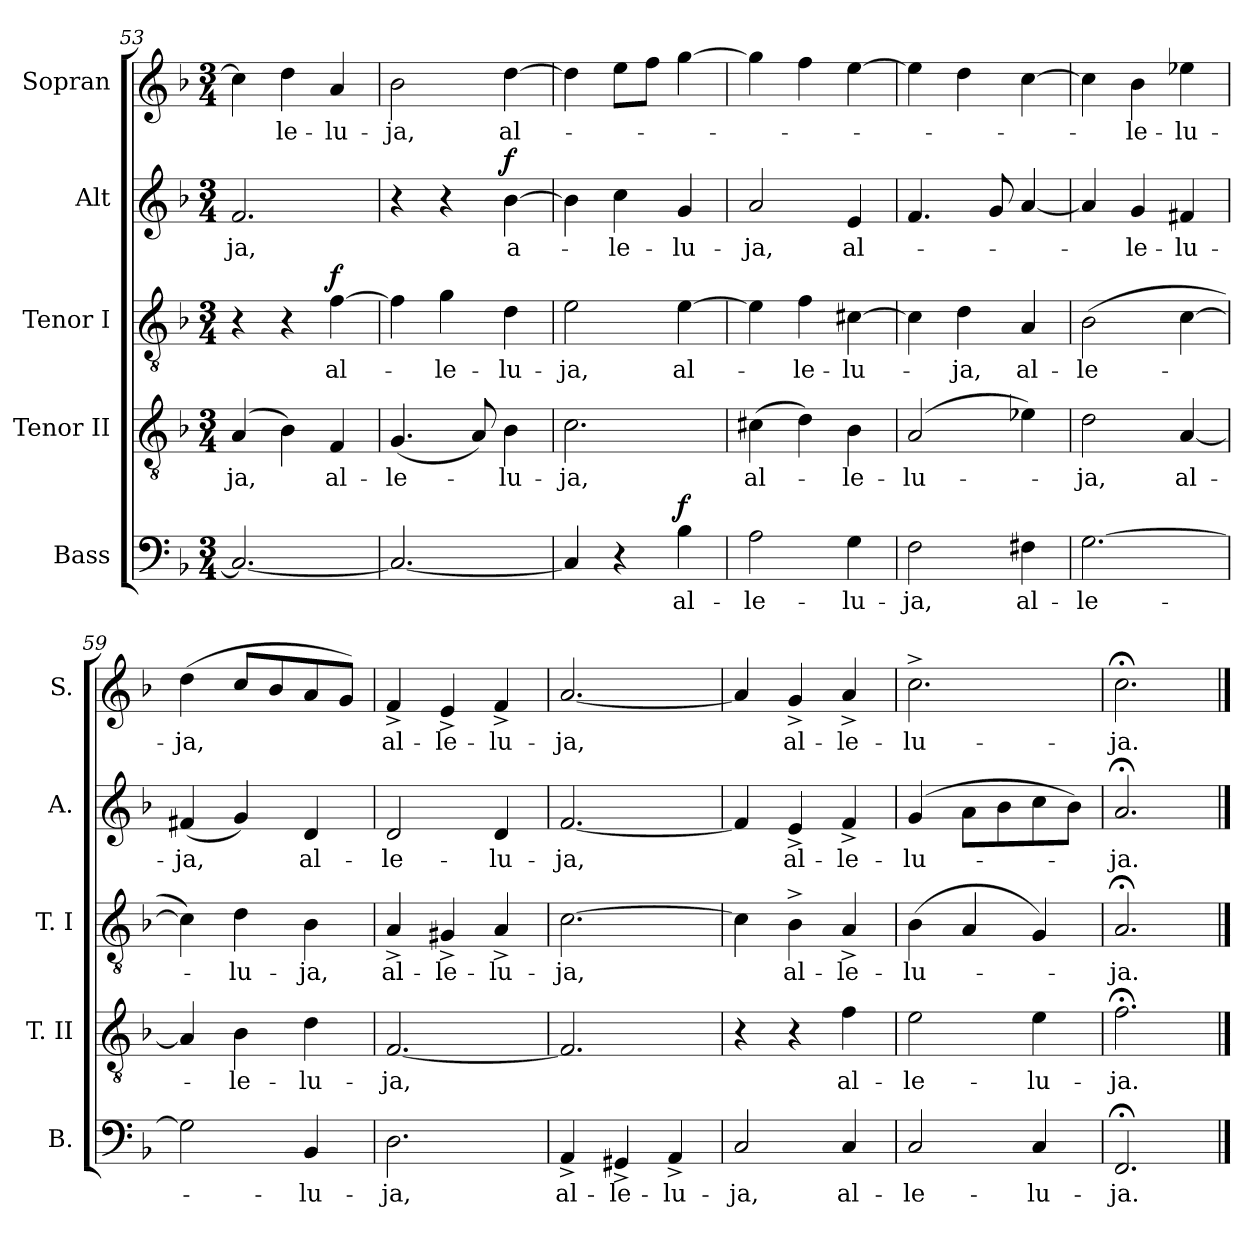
**kern	**text	**dynam	**kern	**text	**kern	**text	**dynam	**kern	**text	**dynam	**kern	**text
*part5	*part5	*part5	*part4	*part4	*part3	*part3	*part3	*part2	*part2	*part2	*part1	*part1
*staff5	*staff5	*staff5	*staff4	*staff4	*staff3	*staff3	*staff3	*staff2	*staff2	*staff2	*staff1	*staff1
*I"Bass	*	*	*I"Tenor II	*	*I"Tenor I	*	*	*I"Alt	*	*	*I"Sopran	*
*I'B.	*	*	*I'T. II	*	*I'T. I	*	*	*I'A.	*	*	*I'S.	*
*clefF4	*	*	*clefGv2	*	*clefGv2	*	*	*clefG2	*	*	*clefG2	*
*k[b-]	*	*	*k[b-]	*	*k[b-]	*	*	*k[b-]	*	*	*k[b-]	*
*F:	*	*	*F:	*	*F:	*	*	*F:	*	*	*F:	*
*M3/4	*	*	*M3/4	*	*M3/4	*	*	*M3/4	*	*	*M3/4	*
=53	=53	=53	=53	=53	=53	=53	=53	=53	=53	=53	=53	=53
!	!	!	!	!LO:LY:b	!	!	!	!	!LO:LY:b	!	!	!
2.C/_	.	.	(4A/	-ja,	4r	.	.	2.f/	-ja,	.	4cc\]	.
!	!	!	!	!	!	!	!	!	!	!	!	!LO:LY:b
.	.	.	4B-\)	.	4r	.	.	.	.	.	4dd\	-le-
!	!	!	!	!LO:LY:b	!	!LO:LY:b	!LO:DY:a	!	!	!	!	!LO:LY:b
.	.	.	4F/	al-	[4f\	al-	f	.	.	.	4a/	-lu-
=54	=54	=54	=54	=54	=54	=54	=54	=54	=54	=54	=54	=54
!	!	!	!	!LO:LY:b	!	!	!	!	!	!	!	!LO:LY:b
2.C/_	.	.	(<4.G/	-le-	4f\]	.	.	4r	.	.	2b-\	-ja,
!	!	!	!	!	!	!LO:LY:b	!	!	!	!	!	!
.	.	.	.	.	4g\	-le-	.	4r	.	.	.	.
.	.	.	8A/)	.	.	.	.	.	.	.	.	.
!	!	!	!	!LO:LY:b	!	!LO:LY:b	!	!	!LO:LY:b	!LO:DY:a	!	!LO:LY:b
.	.	.	4B-\	-lu-	4d\	-lu-	.	[4b-\	a-	f	[4dd\	al-
=55	=55	=55	=55	=55	=55	=55	=55	=55	=55	=55	=55	=55
!	!	!	!	!LO:LY:b	!	!LO:LY:b	!	!	!	!	!	!
4C/]	.	.	2.c\	-ja,	2e\	-ja,	.	4b-\]	.	.	4dd\]	.
!	!	!	!	!	!	!	!	!	!LO:LY:b	!	!	!
4r	.	.	.	.	.	.	.	4cc\	-le-	.	8ee\L	.
.	.	.	.	.	.	.	.	.	.	.	8ff\J	.
!	!LO:LY:b	!LO:DY:a	!	!	!	!LO:LY:b	!	!	!LO:LY:b	!	!	!
4B-\	al-	f	.	.	[4e\	al-	.	4g/	-lu-	.	[4gg\	.
!!LO:LB:g=z
=56	=56	=56	=56	=56	=56	=56	=56	=56	=56	=56	=56	=56
!	!LO:LY:b	!	!	!LO:LY:b	!	!	!	!	!LO:LY:b	!	!	!
2A\	-le-	.	(>4c#X\	al-	4e\]	.	.	2a/	-ja,	.	4gg\]	.
!	!	!	!	!	!	!LO:LY:b	!	!	!	!	!	!
.	.	.	4d\)	.	4f\	-le-	.	.	.	.	4ff\	.
!	!LO:LY:b	!	!	!LO:LY:b	!	!LO:LY:b	!	!	!LO:LY:b	!	!	!
4G\	-lu-	.	4B-\	-le-	[4c#X\	-lu-	.	4e/	al-	.	[4ee\	.
=57	=57	=57	=57	=57	=57	=57	=57	=57	=57	=57	=57	=57
!	!LO:LY:b	!	!	!LO:LY:b	!	!	!	!	!	!	!	!
2F\	-ja,	.	(2A/	-lu-	4c#\]	.	.	4.f/	.	.	4ee\]	.
!	!	!	!	!	!	!LO:LY:b	!	!	!	!	!	!
.	.	.	.	.	4d\	-ja,	.	.	.	.	4dd\	.
.	.	.	.	.	.	.	.	8g/	.	.	.	.
!	!LO:LY:b	!	!	!	!	!LO:LY:b	!	!	!	!	!	!
4F#X\	al-	.	4e-X\)	.	4A/	al-	.	[4a/	.	.	[4cc\	.
=58	=58	=58	=58	=58	=58	=58	=58	=58	=58	=58	=58	=58
!	!LO:LY:b	!	!	!LO:LY:b	!	!LO:LY:b	!	!	!	!	!	!
[2.G\	-le-	.	2d\	-ja,	(>2B-\	-le-	.	4a/]	.	.	4cc\]	.
!	!	!	!	!	!	!	!	!	!LO:LY:b	!	!	!LO:LY:b
.	.	.	.	.	.	.	.	4g/	-le-	.	4b-\	-le-
!	!	!	!	!LO:LY:b	!	!	!	!	!LO:LY:b	!	!	!LO:LY:b
.	.	.	[4A/	al-	[4c\	.	.	4f#X/	-lu-	.	4ee-X\	-lu-
=59	=59	=59	=59	=59	=59	=59	=59	=59	=59	=59	=59	=59
!	!	!	!	!	!	!	!	!	!LO:LY:b	!	!	!LO:LY:b
2G\]	.	.	4A/]	.	4c\])	.	.	(<4f#X/	-ja,	.	(>4dd\	-ja,
!	!	!	!	!LO:LY:b	!	!LO:LY:b	!	!	!	!	!	!
.	.	.	4B-\	-le-	4d\	-lu-	.	4g/)	.	.	8cc/L	.
.	.	.	.	.	.	.	.	.	.	.	8b-/	.
!	!LO:LY:b	!	!	!LO:LY:b	!	!LO:LY:b	!	!	!LO:LY:b	!	!	!
4BB-/	-lu-	.	4d\	-lu-	4B-\	-ja,	.	4d/	al-	.	8a/	.
.	.	.	.	.	.	.	.	.	.	.	8g/J)	.
=60	=60	=60	=60	=60	=60	=60	=60	=60	=60	=60	=60	=60
!	!LO:LY:b	!	!	!LO:LY:b	!	!LO:LY:b	!	!	!LO:LY:b	!	!	!LO:LY:b
2.D\	-ja,	.	[2.F/	-ja,	4A^</	al-	.	2d/	-le-	.	4f^</	al-
!	!	!	!	!	!	!LO:LY:b	!	!	!	!	!	!LO:LY:b
.	.	.	.	.	4G#X^</	-le-	.	.	.	.	4e^</	-le-
!	!	!	!	!	!	!LO:LY:b	!	!	!LO:LY:b	!	!	!LO:LY:b
.	.	.	.	.	4A^</	-lu-	.	4d/	-lu-	.	4f^</	-lu-
=61	=61	=61	=61	=61	=61	=61	=61	=61	=61	=61	=61	=61
!	!LO:LY:b	!	!	!	!	!LO:LY:b	!	!	!LO:LY:b	!	!	!LO:LY:b
4AA^</	al-	.	2.F/]	.	[2.c\	-ja,	.	[2.f/	-ja,	.	[2.a/	-ja,
!	!LO:LY:b	!	!	!	!	!	!	!	!	!	!	!
4GG#X^</	-le-	.	.	.	.	.	.	.	.	.	.	.
!	!LO:LY:b	!	!	!	!	!	!	!	!	!	!	!
4AA^</	-lu-	.	.	.	.	.	.	.	.	.	.	.
=62	=62	=62	=62	=62	=62	=62	=62	=62	=62	=62	=62	=62
!	!LO:LY:b	!	!	!	!	!	!	!	!	!	!	!
2C/	-ja,	.	4r	.	4c\]	.	.	4f/]	.	.	4a/]	.
!	!	!	!	!	!	!LO:LY:b	!	!	!LO:LY:b	!	!	!LO:LY:b
.	.	.	4r	.	4B-^>\	al-	.	4e^</	al-	.	4g^</	al-
!	!LO:LY:b	!	!	!LO:LY:b	!	!LO:LY:b	!	!	!LO:LY:b	!	!	!LO:LY:b
4C/	al-	.	4f\	al-	4A^</	-le-	.	4f^</	-le-	.	4a^</	-le-
=63	=63	=63	=63	=63	=63	=63	=63	=63	=63	=63	=63	=63
!	!LO:LY:b	!	!	!LO:LY:b	!	!LO:LY:b	!	!	!LO:LY:b	!	!	!LO:LY:b
2C/	-le-	.	2e\	-le-	(>4B-\	-lu-	.	(4g/	-lu-	.	2.cc^>\	-lu-
.	.	.	.	.	4A/	.	.	8a\L	.	.	.	.
.	.	.	.	.	.	.	.	8b-\	.	.	.	.
!	!LO:LY:b	!	!	!LO:LY:b	!	!	!	!	!	!	!	!
4C/	-lu-	.	4e\	-lu-	4G/)	.	.	8cc\	.	.	.	.
.	.	.	.	.	.	.	.	8b-\J)	.	.	.	.
=64	=64	=64	=64	=64	=64	=64	=64	=64	=64	=64	=64	=64
!	!LO:LY:b	!	!	!LO:LY:b	!	!LO:LY:b	!	!	!LO:LY:b	!	!	!LO:LY:b
2.FF;</	-ja.	.	2.f;<\	-ja.	2.A;</	-ja.	.	2.a;</	-ja.	.	2.cc;<\	-ja.
==	==	==	==	==	==	==	==	==	==	==	==	==
*-	*-	*-	*-	*-	*-	*-	*-	*-	*-	*-	*-	*-
